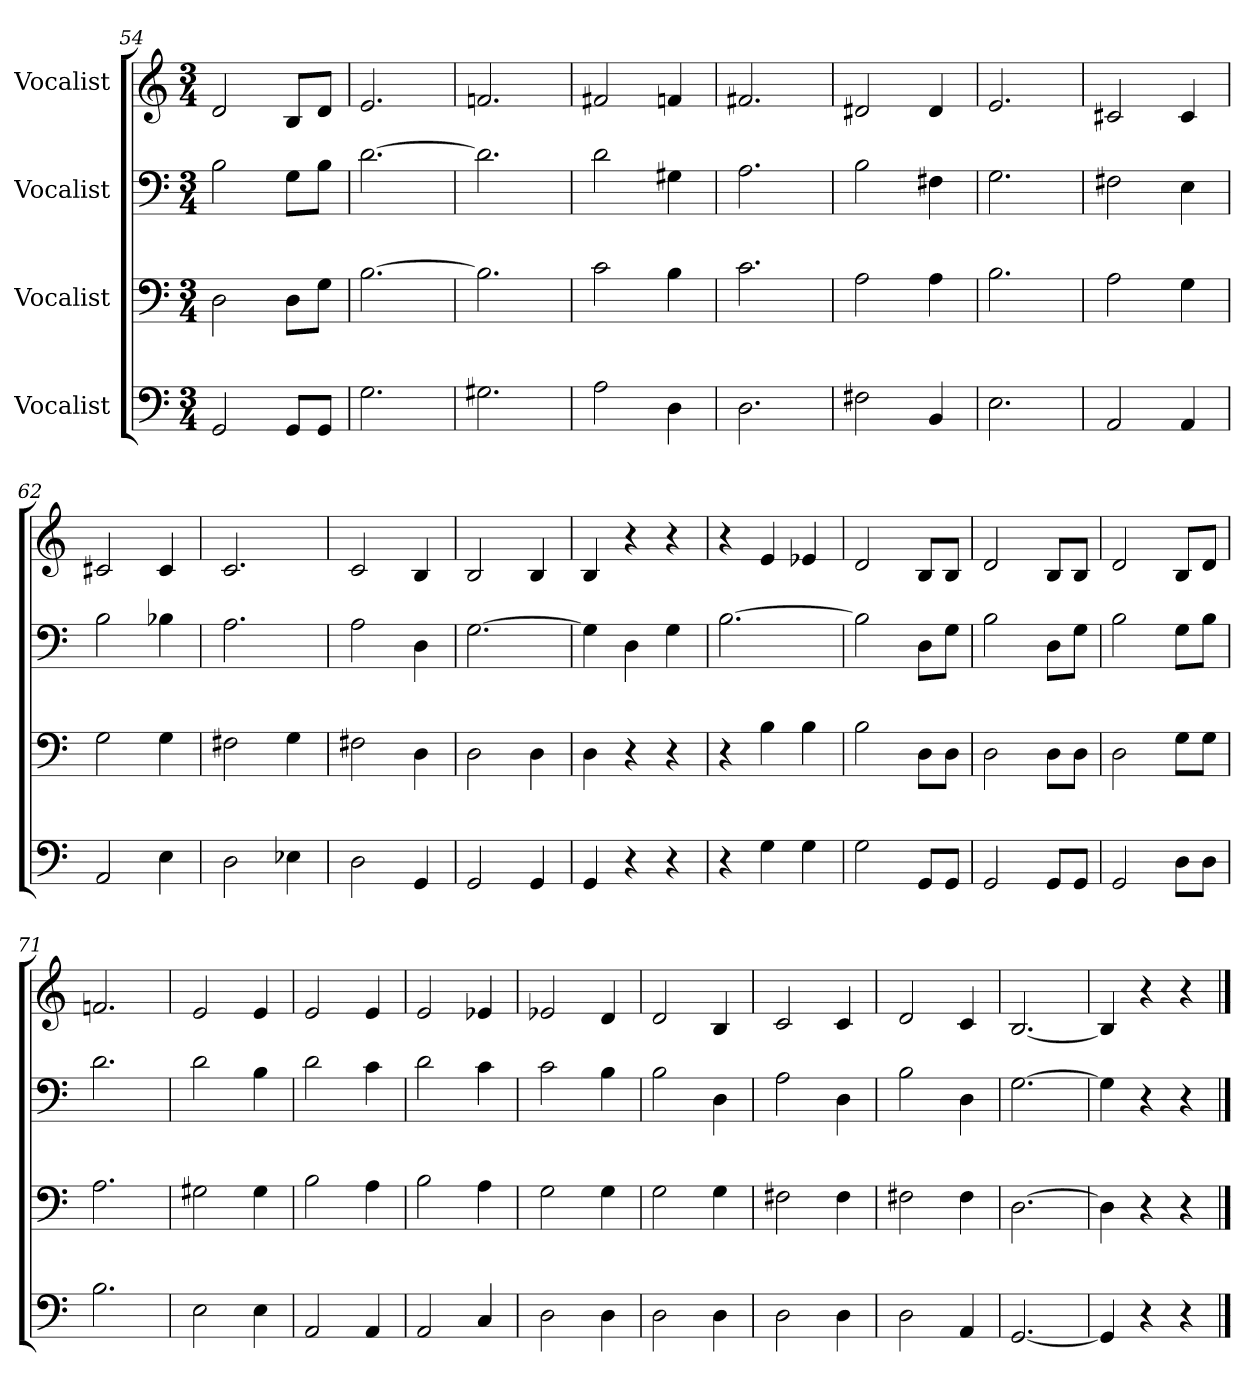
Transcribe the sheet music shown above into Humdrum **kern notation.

**kern	**kern	**kern	**kern
*part4	*part3	*part2	*part1
*staff4	*staff3	*staff2	*staff1
*I"Vocalist	*I"Vocalist	*I"Vocalist	*I"Vocalist
*M3/4	*M3/4	*M3/4	*M3/4
=54	=54	=54	=54
2GG	2D	2B	2d
8GGL	8DL	8GL	8BL
8GGJ	8GJ	8BJ	8dJ
=55	=55	=55	=55
2.G	[2.B	[2.d	2.e
=56	=56	=56	=56
2.G#X	2.B]	2.d]	2.fn
=57	=57	=57	=57
2A	2c	2d	2f#X
4D	4B	4G#X	4fn
=58	=58	=58	=58
2.D	2.c	2.A	2.f#X
=59	=59	=59	=59
2F#X	2A	2B	2d#X
4BB	4A	4F#X	4d#
=60	=60	=60	=60
2.E	2.B	2.G	2.e
=61	=61	=61	=61
2AA	2A	2F#X	2c#X
4AA	4G	4E	4c#
=62	=62	=62	=62
2AA	2G	2B	2c#X
4E	4G	4B-X	4c#
=63	=63	=63	=63
2D	2F#X	2.A	2.c
4E-X	4G	.	.
=64	=64	=64	=64
2D	2F#X	2A	2c
4GG	4D	4D	4B
=65	=65	=65	=65
2GG	2D	[2.G	2B
4GG	4D	.	4B
=66	=66	=66	=66
4GG	4D	4G]	4B
4r	4r	4D	4r
4r	4r	4G	4r
=67	=67	=67	=67
4r	4r	[2.B	4r
4G	4B	.	4e
4G	4B	.	4e-X
=68	=68	=68	=68
2G	2B	2B]	2d
8GGL	8DL	8DL	8BL
8GGJ	8DJ	8GJ	8BJ
=69	=69	=69	=69
2GG	2D	2B	2d
8GGL	8DL	8DL	8BL
8GGJ	8DJ	8GJ	8BJ
=70	=70	=70	=70
2GG	2D	2B	2d
8DL	8GL	8GL	8BL
8DJ	8GJ	8BJ	8dJ
=71	=71	=71	=71
2.B	2.A	2.d	2.fn
=72	=72	=72	=72
2E	2G#X	2d	2e
4E	4G#	4B	4e
=73	=73	=73	=73
2AA	2B	2d	2e
4AA	4A	4c	4e
=74	=74	=74	=74
2AA	2B	2d	2e
4C	4A	4c	4e-X
=75	=75	=75	=75
2D	2G	2c	2e-X
4D	4G	4B	4d
=76	=76	=76	=76
2D	2G	2B	2d
4D	4G	4D	4B
=77	=77	=77	=77
2D	2F#X	2A	2c
4D	4F#	4D	4c
=78	=78	=78	=78
2D	2F#X	2B	2d
4AA	4F#	4D	4c
=79	=79	=79	=79
[2.GG	[2.D	[2.G	[2.B
=80	=80	=80	=80
4GG]	4D]	4G]	4B]
4r	4r	4r	4r
4r	4r	4r	4r
==	==	==	==
*-	*-	*-	*-
